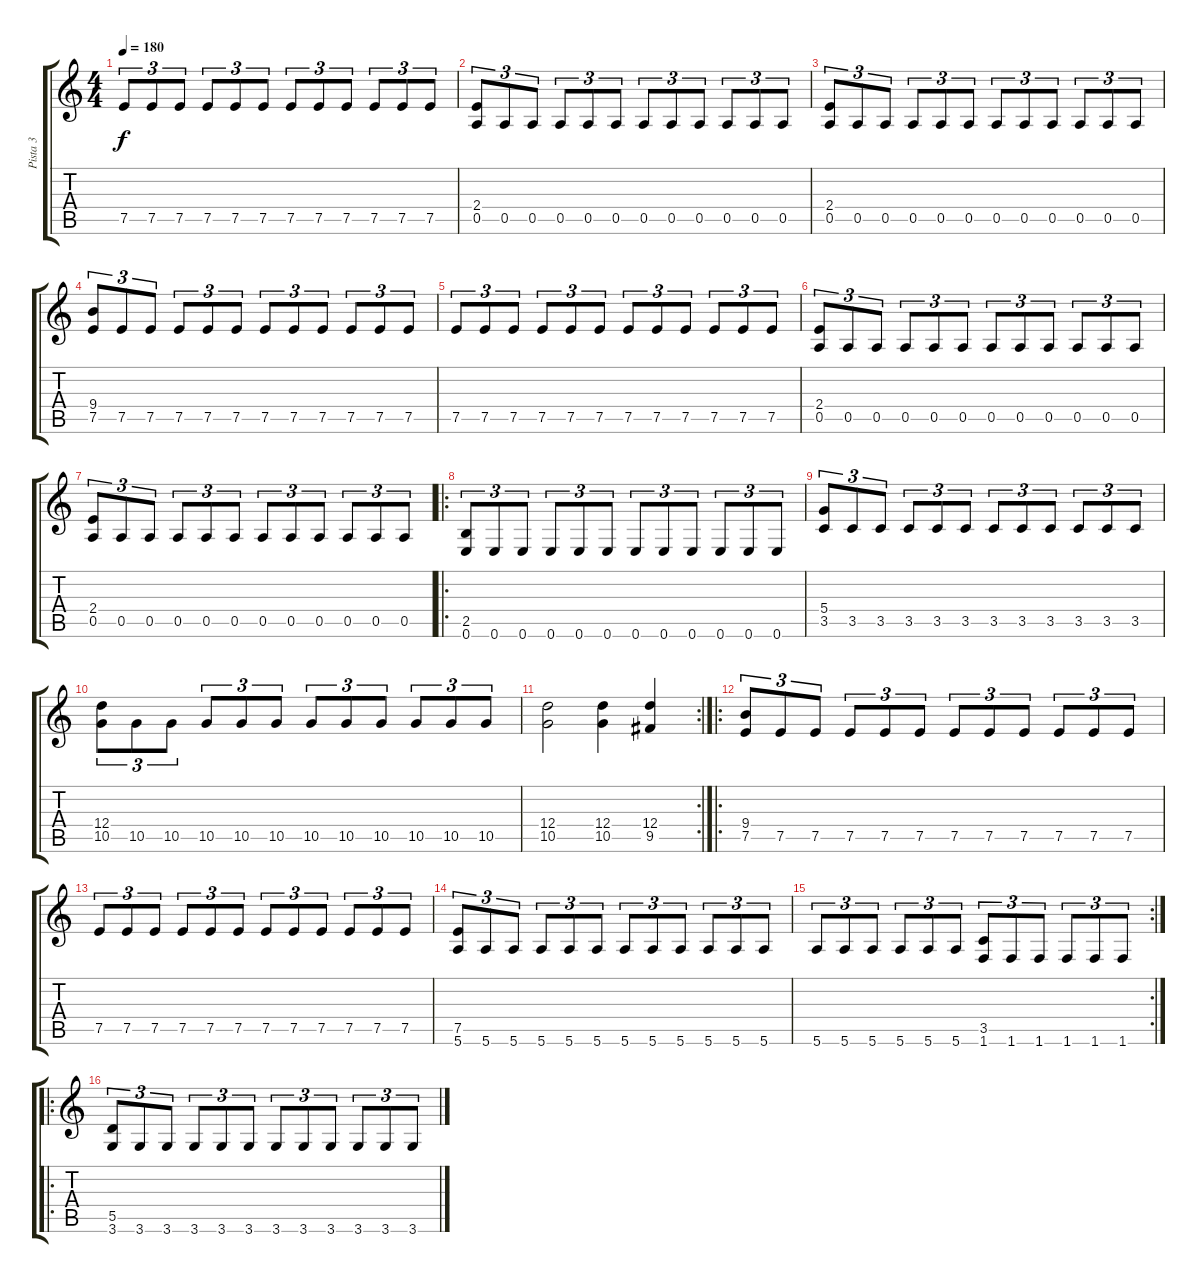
\track ("Pista 3" "Pista 3") {instrument distortionguitar}
\staff {score tabs}
\tuning (E4 B3 G3 D3 A2 E2) {hide}
\ts (4 4)
\tempo 180
\clef g2
\ks c
7.5.8{tu (3 2) dy f} 7.5.8{tu (3 2)} 7.5.8{tu (3 2)} 7.5.8{tu (3 2)} 7.5.8{tu (3 2)} 7.5.8{tu (3 2)} 7.5.8{tu (3 2)} 7.5.8{tu (3 2)} 7.5.8{tu (3 2)} 7.5.8{tu (3 2)} 7.5.8{tu (3 2)} 7.5.8{tu (3 2)} |
(2.4 0.5).8{tu (3 2)} 0.5.8{tu (3 2)} 0.5.8{tu (3 2)} 0.5.8{tu (3 2)} 0.5.8{tu (3 2)} 0.5.8{tu (3 2)} 0.5.8{tu (3 2)} 0.5.8{tu (3 2)} 0.5.8{tu (3 2)} 0.5.8{tu (3 2)} 0.5.8{tu (3 2)} 0.5.8{tu (3 2)} |
(2.4 0.5).8{tu (3 2)} 0.5.8{tu (3 2)} 0.5.8{tu (3 2)} 0.5.8{tu (3 2)} 0.5.8{tu (3 2)} 0.5.8{tu (3 2)} 0.5.8{tu (3 2)} 0.5.8{tu (3 2)} 0.5.8{tu (3 2)} 0.5.8{tu (3 2)} 0.5.8{tu (3 2)} 0.5.8{tu (3 2)} |
(9.4 7.5).8{tu (3 2)} 7.5.8{tu (3 2)} 7.5.8{tu (3 2)} 7.5.8{tu (3 2)} 7.5.8{tu (3 2)} 7.5.8{tu (3 2)} 7.5.8{tu (3 2)} 7.5.8{tu (3 2)} 7.5.8{tu (3 2)} 7.5.8{tu (3 2)} 7.5.8{tu (3 2)} 7.5.8{tu (3 2)} |
7.5.8{tu (3 2)} 7.5.8{tu (3 2)} 7.5.8{tu (3 2)} 7.5.8{tu (3 2)} 7.5.8{tu (3 2)} 7.5.8{tu (3 2)} 7.5.8{tu (3 2)} 7.5.8{tu (3 2)} 7.5.8{tu (3 2)} 7.5.8{tu (3 2)} 7.5.8{tu (3 2)} 7.5.8{tu (3 2)} |
(2.4 0.5).8{tu (3 2)} 0.5.8{tu (3 2)} 0.5.8{tu (3 2)} 0.5.8{tu (3 2)} 0.5.8{tu (3 2)} 0.5.8{tu (3 2)} 0.5.8{tu (3 2)} 0.5.8{tu (3 2)} 0.5.8{tu (3 2)} 0.5.8{tu (3 2)} 0.5.8{tu (3 2)} 0.5.8{tu (3 2)} |
(2.4 0.5).8{tu (3 2)} 0.5.8{tu (3 2)} 0.5.8{tu (3 2)} 0.5.8{tu (3 2)} 0.5.8{tu (3 2)} 0.5.8{tu (3 2)} 0.5.8{tu (3 2)} 0.5.8{tu (3 2)} 0.5.8{tu (3 2)} 0.5.8{tu (3 2)} 0.5.8{tu (3 2)} 0.5.8{tu (3 2)} |
\ro
(2.5 0.6).8{tu (3 2)} 0.6.8{tu (3 2)} 0.6.8{tu (3 2)} 0.6.8{tu (3 2)} 0.6.8{tu (3 2)} 0.6.8{tu (3 2)} 0.6.8{tu (3 2)} 0.6.8{tu (3 2)} 0.6.8{tu (3 2)} 0.6.8{tu (3 2)} 0.6.8{tu (3 2)} 0.6.8{tu (3 2)} |
(5.4 3.5).8{tu (3 2)} 3.5.8{tu (3 2)} 3.5.8{tu (3 2)} 3.5.8{tu (3 2)} 3.5.8{tu (3 2)} 3.5.8{tu (3 2)} 3.5.8{tu (3 2)} 3.5.8{tu (3 2)} 3.5.8{tu (3 2)} 3.5.8{tu (3 2)} 3.5.8{tu (3 2)} 3.5.8{tu (3 2)} |
(12.4 10.5).8{tu (3 2)} 10.5.8{tu (3 2)} 10.5.8{tu (3 2)} 10.5.8{tu (3 2)} 10.5.8{tu (3 2)} 10.5.8{tu (3 2)} 10.5.8{tu (3 2)} 10.5.8{tu (3 2)} 10.5.8{tu (3 2)} 10.5.8{tu (3 2)} 10.5.8{tu (3 2)} 10.5.8{tu (3 2)} |
\rc 2
(12.4 10.5).2 (12.4 10.5).4 (12.4 9.5).4 |
\ro
(9.4 7.5).8{tu (3 2)} 7.5.8{tu (3 2)} 7.5.8{tu (3 2)} 7.5.8{tu (3 2)} 7.5.8{tu (3 2)} 7.5.8{tu (3 2)} 7.5.8{tu (3 2)} 7.5.8{tu (3 2)} 7.5.8{tu (3 2)} 7.5.8{tu (3 2)} 7.5.8{tu (3 2)} 7.5.8{tu (3 2)} |
7.5.8{tu (3 2)} 7.5.8{tu (3 2)} 7.5.8{tu (3 2)} 7.5.8{tu (3 2)} 7.5.8{tu (3 2)} 7.5.8{tu (3 2)} 7.5.8{tu (3 2)} 7.5.8{tu (3 2)} 7.5.8{tu (3 2)} 7.5.8{tu (3 2)} 7.5.8{tu (3 2)} 7.5.8{tu (3 2)} |
(7.5 5.6).8{tu (3 2)} 5.6.8{tu (3 2)} 5.6.8{tu (3 2)} 5.6.8{tu (3 2)} 5.6.8{tu (3 2)} 5.6.8{tu (3 2)} 5.6.8{tu (3 2)} 5.6.8{tu (3 2)} 5.6.8{tu (3 2)} 5.6.8{tu (3 2)} 5.6.8{tu (3 2)} 5.6.8{tu (3 2)} |
\rc 2
5.6.8{tu (3 2)} 5.6.8{tu (3 2)} 5.6.8{tu (3 2)} 5.6.8{tu (3 2)} 5.6.8{tu (3 2)} 5.6.8{tu (3 2)} (3.5 1.6).8{tu (3 2)} 1.6.8{tu (3 2)} 1.6.8{tu (3 2)} 1.6.8{tu (3 2)} 1.6.8{tu (3 2)} 1.6.8{tu (3 2)} |
\ro
(5.5 3.6).8{tu (3 2)} 3.6.8{tu (3 2)} 3.6.8{tu (3 2)} 3.6.8{tu (3 2)} 3.6.8{tu (3 2)} 3.6.8{tu (3 2)} 3.6.8{tu (3 2)} 3.6.8{tu (3 2)} 3.6.8{tu (3 2)} 3.6.8{tu (3 2)} 3.6.8{tu (3 2)} 3.6.8{tu (3 2)}
